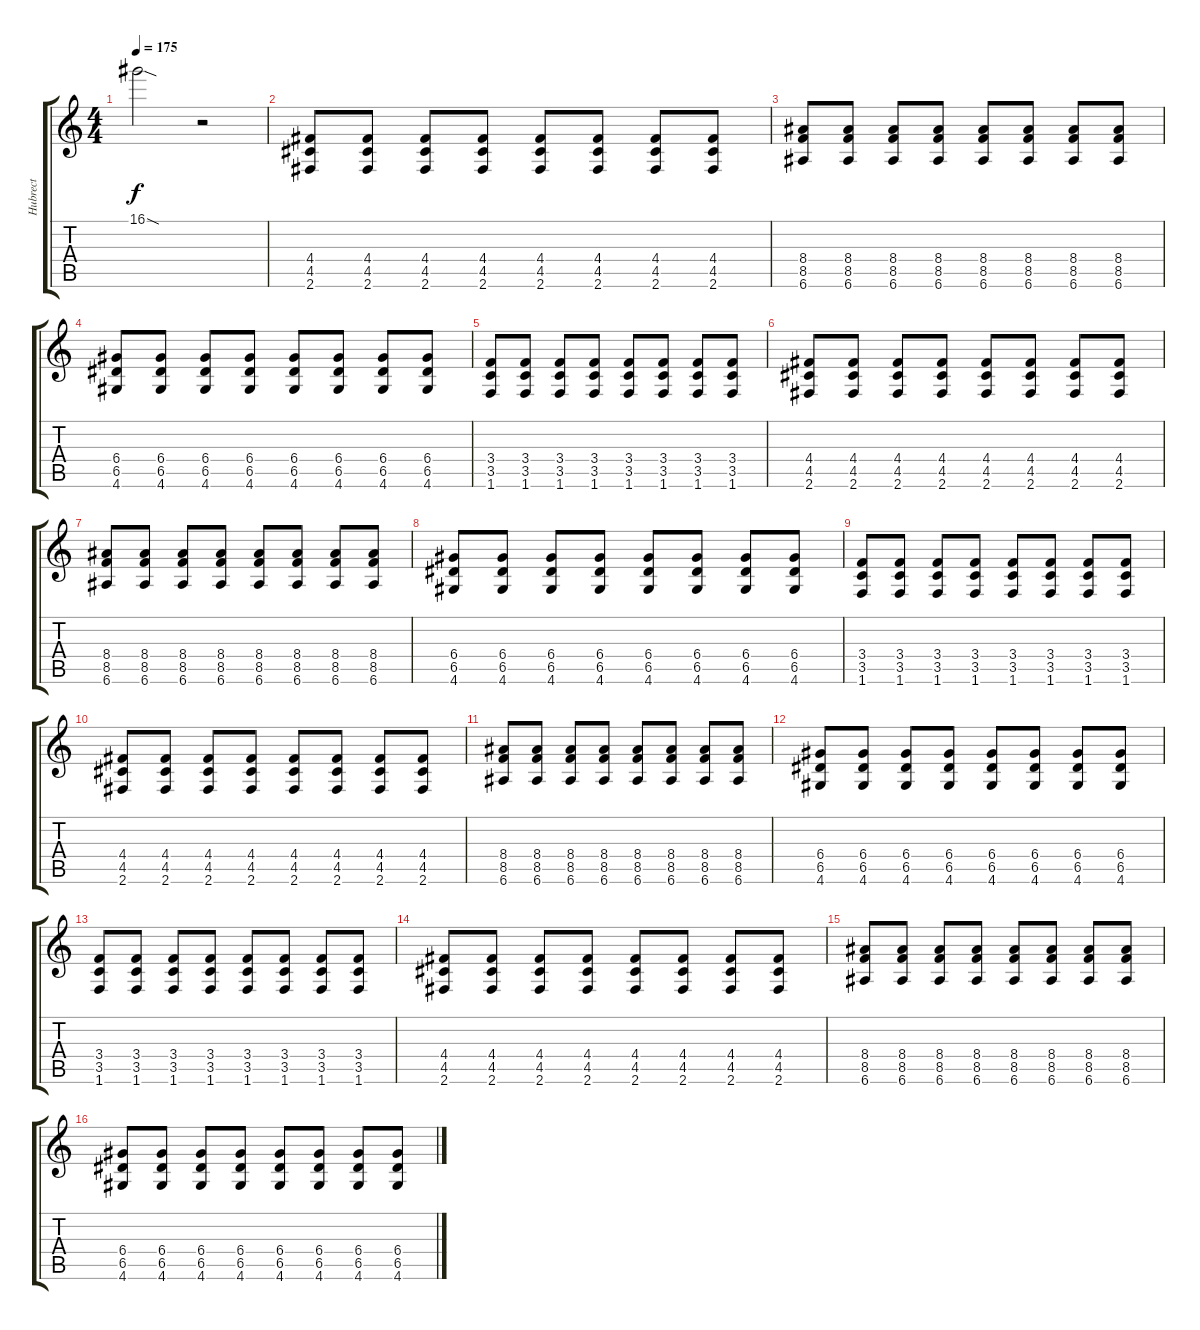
\track ("Hubrect" "Hubrect") {instrument distortionguitar}
\staff {score tabs}
\tuning (E4 B3 G3 D3 A2 E2) {hide}
\ts (4 4)
\tempo 175
\clef g2
\ks c
16.1{sod}.2{dy f} r.2 |
(4.4 4.5 2.6).8 (4.4 4.5 2.6).8 (4.4 4.5 2.6).8 (4.4 4.5 2.6).8 (4.4 4.5 2.6).8 (4.4 4.5 2.6).8 (4.4 4.5 2.6).8 (4.4 4.5 2.6).8 |
(8.4 8.5 6.6).8 (8.4 8.5 6.6).8 (8.4 8.5 6.6).8 (8.4 8.5 6.6).8 (8.4 8.5 6.6).8 (8.4 8.5 6.6).8 (8.4 8.5 6.6).8 (8.4 8.5 6.6).8 |
(6.4 6.5 4.6).8 (6.4 6.5 4.6).8 (6.4 6.5 4.6).8 (6.4 6.5 4.6).8 (6.4 6.5 4.6).8 (6.4 6.5 4.6).8 (6.4 6.5 4.6).8 (6.4 6.5 4.6).8 |
(3.4 3.5 1.6).8 (3.4 3.5 1.6).8 (3.4 3.5 1.6).8 (3.4 3.5 1.6).8 (3.4 3.5 1.6).8 (3.4 3.5 1.6).8 (3.4 3.5 1.6).8 (3.4 3.5 1.6).8 |
(4.4 4.5 2.6).8 (4.4 4.5 2.6).8 (4.4 4.5 2.6).8 (4.4 4.5 2.6).8 (4.4 4.5 2.6).8 (4.4 4.5 2.6).8 (4.4 4.5 2.6).8 (4.4 4.5 2.6).8 |
(8.4 8.5 6.6).8 (8.4 8.5 6.6).8 (8.4 8.5 6.6).8 (8.4 8.5 6.6).8 (8.4 8.5 6.6).8 (8.4 8.5 6.6).8 (8.4 8.5 6.6).8 (8.4 8.5 6.6).8 |
(6.4 6.5 4.6).8 (6.4 6.5 4.6).8 (6.4 6.5 4.6).8 (6.4 6.5 4.6).8 (6.4 6.5 4.6).8 (6.4 6.5 4.6).8 (6.4 6.5 4.6).8 (6.4 6.5 4.6).8 |
(3.4 3.5 1.6).8 (3.4 3.5 1.6).8 (3.4 3.5 1.6).8 (3.4 3.5 1.6).8 (3.4 3.5 1.6).8 (3.4 3.5 1.6).8 (3.4 3.5 1.6).8 (3.4 3.5 1.6).8 |
(4.4 4.5 2.6).8 (4.4 4.5 2.6).8 (4.4 4.5 2.6).8 (4.4 4.5 2.6).8 (4.4 4.5 2.6).8 (4.4 4.5 2.6).8 (4.4 4.5 2.6).8 (4.4 4.5 2.6).8 |
(8.4 8.5 6.6).8 (8.4 8.5 6.6).8 (8.4 8.5 6.6).8 (8.4 8.5 6.6).8 (8.4 8.5 6.6).8 (8.4 8.5 6.6).8 (8.4 8.5 6.6).8 (8.4 8.5 6.6).8 |
(6.4 6.5 4.6).8 (6.4 6.5 4.6).8 (6.4 6.5 4.6).8 (6.4 6.5 4.6).8 (6.4 6.5 4.6).8 (6.4 6.5 4.6).8 (6.4 6.5 4.6).8 (6.4 6.5 4.6).8 |
(3.4 3.5 1.6).8 (3.4 3.5 1.6).8 (3.4 3.5 1.6).8 (3.4 3.5 1.6).8 (3.4 3.5 1.6).8 (3.4 3.5 1.6).8 (3.4 3.5 1.6).8 (3.4 3.5 1.6).8 |
(4.4 4.5 2.6).8 (4.4 4.5 2.6).8 (4.4 4.5 2.6).8 (4.4 4.5 2.6).8 (4.4 4.5 2.6).8 (4.4 4.5 2.6).8 (4.4 4.5 2.6).8 (4.4 4.5 2.6).8 |
(8.4 8.5 6.6).8 (8.4 8.5 6.6).8 (8.4 8.5 6.6).8 (8.4 8.5 6.6).8 (8.4 8.5 6.6).8 (8.4 8.5 6.6).8 (8.4 8.5 6.6).8 (8.4 8.5 6.6).8 |
(6.4 6.5 4.6).8 (6.4 6.5 4.6).8 (6.4 6.5 4.6).8 (6.4 6.5 4.6).8 (6.4 6.5 4.6).8 (6.4 6.5 4.6).8 (6.4 6.5 4.6).8 (6.4 6.5 4.6).8
